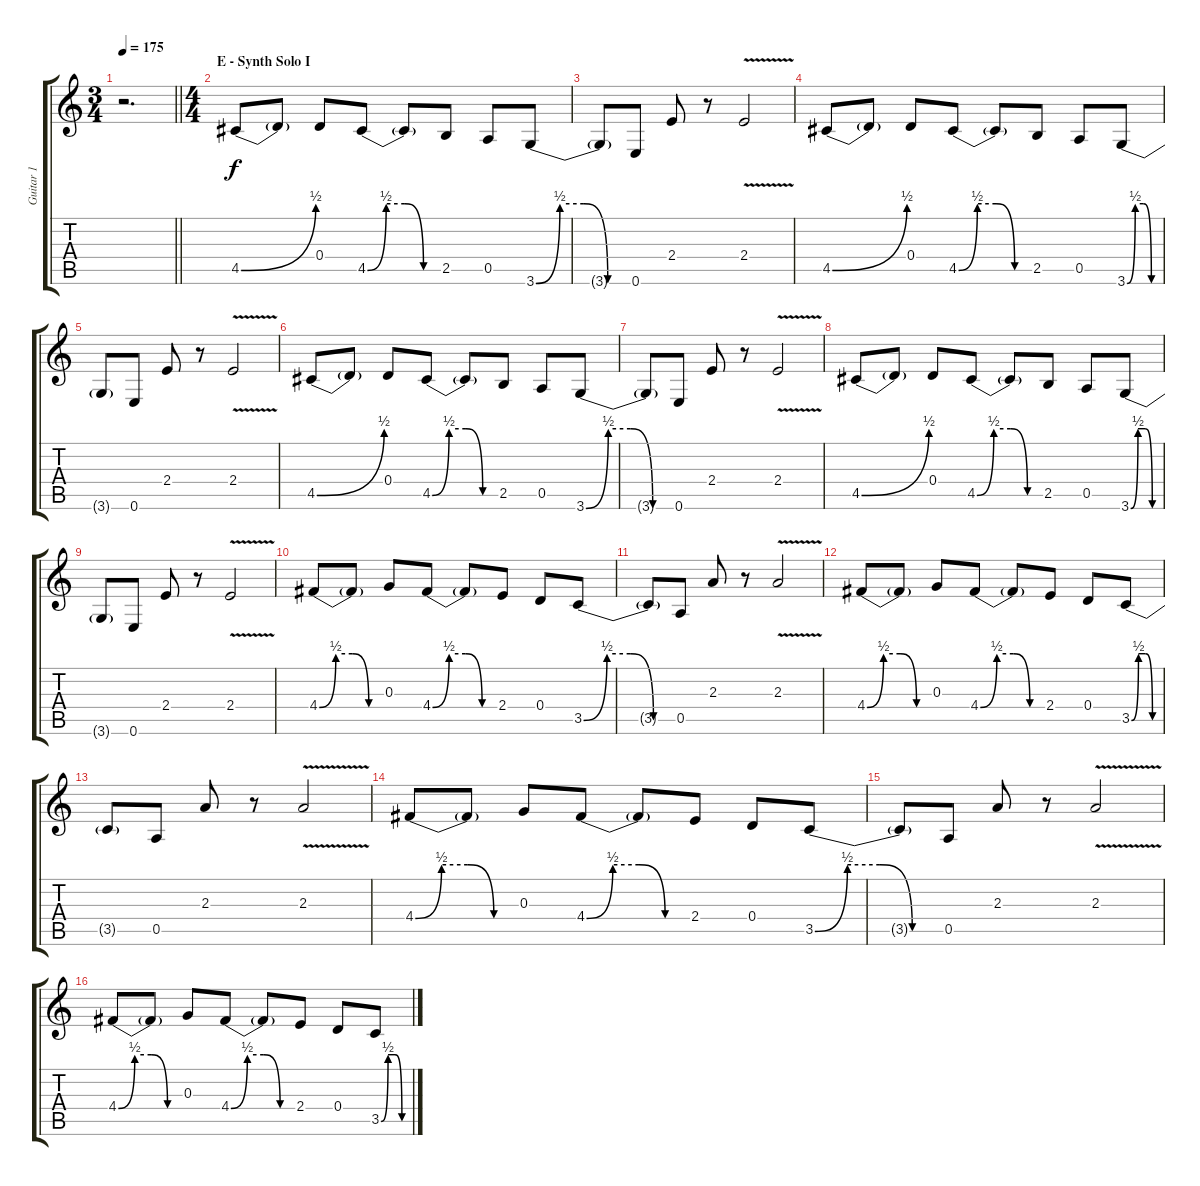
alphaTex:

\track ("Guitar 1" "Guitar 1") {instrument electricguitarclean}
\staff {score tabs}
\tuning (E4 B3 G3 D3 A2 E2) {hide}
\ts (3 4)
\tempo 175
\clef g2
\barLineRight lightlight
\ks c
r.2{d dy f} |
\ts (4 4)
\section ("" "E - Synth Solo I")
4.5{be (bend 0 0 60 2)}.8 4.5{t}.8 0.4.8 4.5{be (custom 0 0 15 2 30 2 45 0 60 0)}.8 4.5{t}.8 2.5.8 0.5.8 3.6{be (custom 0 0 15 2 30 2 45 0 60 0)}.8 |
3.6{t}.8 0.6.8 2.4.8 r.8 2.4{v}.2 |
4.5{be (bend 0 0 60 2)}.8 4.5{t}.8 0.4.8 4.5{be (custom 0 0 15 2 30 2 45 0 60 0)}.8 4.5{t}.8 2.5.8 0.5.8 3.6{be (custom 0 0 15 2 30 2 45 0 60 0)}.8 |
3.6{t}.8 0.6.8 2.4.8 r.8 2.4{v}.2 |
4.5{be (bend 0 0 60 2)}.8 4.5{t}.8 0.4.8 4.5{be (custom 0 0 15 2 30 2 45 0 60 0)}.8 4.5{t}.8 2.5.8 0.5.8 3.6{be (custom 0 0 15 2 30 2 45 0 60 0)}.8 |
3.6{t}.8 0.6.8 2.4.8 r.8 2.4{v}.2 |
4.5{be (bend 0 0 60 2)}.8 4.5{t}.8 0.4.8 4.5{be (custom 0 0 15 2 30 2 45 0 60 0)}.8 4.5{t}.8 2.5.8 0.5.8 3.6{be (custom 0 0 15 2 30 2 45 0 60 0)}.8 |
3.6{t}.8 0.6.8 2.4.8 r.8 2.4{v}.2 |
4.4{be (custom 0 0 15 2 30 2 45 0 60 0)}.8 4.4{t}.8 0.3.8 4.4{be (custom 0 0 15 2 30 2 45 0 60 0)}.8 4.4{t}.8 2.4.8 0.4.8 3.5{be (custom 0 0 15 2 30 2 45 0 60 0)}.8 |
3.5{t}.8 0.5.8 2.3.8 r.8 2.3{v}.2 |
4.4{be (custom 0 0 15 2 30 2 45 0 60 0)}.8 4.4{t}.8 0.3.8 4.4{be (custom 0 0 15 2 30 2 45 0 60 0)}.8 4.4{t}.8 2.4.8 0.4.8 3.5{be (custom 0 0 15 2 30 2 45 0 60 0)}.8 |
3.5{t}.8 0.5.8 2.3.8 r.8 2.3{v}.2 |
4.4{be (custom 0 0 15 2 30 2 45 0 60 0)}.8 4.4{t}.8 0.3.8 4.4{be (custom 0 0 15 2 30 2 45 0 60 0)}.8 4.4{t}.8 2.4.8 0.4.8 3.5{be (custom 0 0 15 2 30 2 45 0 60 0)}.8 |
3.5{t}.8 0.5.8 2.3.8 r.8 2.3{v}.2 |
4.4{be (custom 0 0 15 2 30 2 45 0 60 0)}.8 4.4{t}.8 0.3.8 4.4{be (custom 0 0 15 2 30 2 45 0 60 0)}.8 4.4{t}.8 2.4.8 0.4.8 3.5{be (custom 0 0 15 2 30 2 45 0 60 0)}.8
